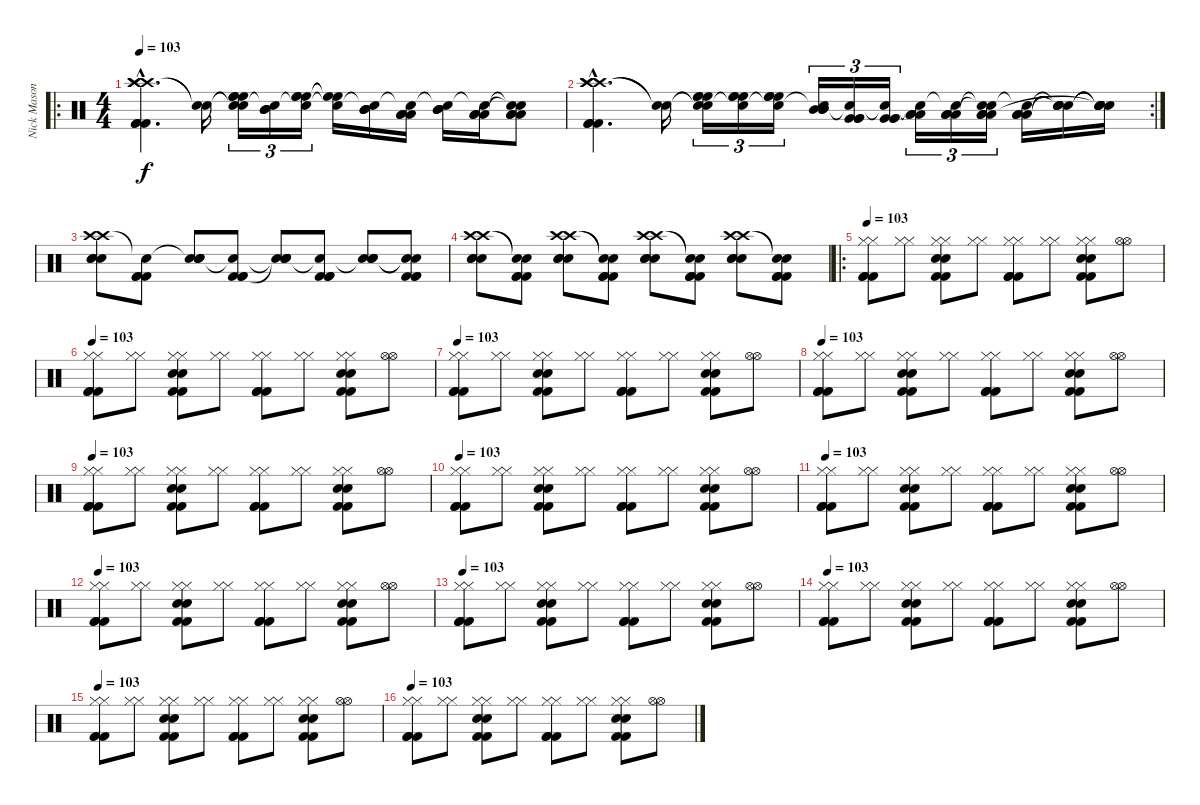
\track ("Nick Mason" "Nick Mason") {instrument percussion}
\staff {score}
\articulation defaults
\ro
\ts (4 4)
\tempo 103
\clef neutral
\ks c
("Crash high (hit)"{hac} "Crash high (hit)"{hac} "Crash high (hit)"{hac} "Kick (hit) 2"{hac} "Kick (hit) 2"{hac} "Kick (hit) 2"{hac}).4{d dy f} ("Snare (hit)"{t} "Snare (hit)"{t}).16 ("Snare (hit)"{t} "Snare (hit)"{t} "High Floor Tom (hit)" "High Floor Tom (hit)" "High Floor Tom (hit)").16{tu (3 2)} ("Snare (hit)"{t} "Mid Tom (hit)" "Mid Tom (hit)" "Mid Tom (hit)").16{tu (3 2)} ("Snare (hit)"{t} "High Floor Tom (hit)" "High Floor Tom (hit)" "High Floor Tom (hit)").16{tu (3 2)} ("Snare (hit)"{t} "High Floor Tom (hit)"{t} "High Floor Tom (hit)"{t}).16 ("Snare (hit)"{t} "Mid Tom (hit)" "Mid Tom (hit)" "Mid Tom (hit)").16 ("Snare (hit)"{t} "Low Tom (hit)" "Low Tom (hit)" "Low Tom (hit)").16 ("Snare (hit)"{t} "Mid Tom (hit)" "Mid Tom (hit)" "Mid Tom (hit)").16 ("Snare (hit)"{t} "Low Tom (hit)" "Low Tom (hit)" "Low Tom (hit)").16 ("Snare (hit)"{t} "Snare (hit)"{t} "Low Floor Tom (hit)" "Low Floor Tom (hit)" "Low Floor Tom (hit)").8 |
\rc 2
("Crash high (hit)"{hac} "Crash high (hit)"{hac} "Crash high (hit)"{hac} "Kick (hit) 2"{hac} "Kick (hit) 2"{hac} "Kick (hit) 2"{hac}).4{d} ("Snare (hit)"{t} "Snare (hit)"{t}).16 ("Snare (hit)"{t} "Snare (hit)"{t} "High Floor Tom (hit)" "High Floor Tom (hit)" "High Floor Tom (hit)").16{tu (3 2)} ("Snare (hit)"{t} "High Floor Tom (hit)" "High Floor Tom (hit)" "High Floor Tom (hit)").16{tu (3 2)} ("Snare (hit)"{t} "High Floor Tom (hit)" "High Floor Tom (hit)" "High Floor Tom (hit)").16{tu (3 2)} ("Snare (hit)"{t} "Mid Tom (hit)" "Mid Tom (hit)" "Mid Tom (hit)").16{tu (3 2)} ("Snare (hit)"{t} "Very Low Tom (hit)" "Very Low Tom (hit)" "Very Low Tom (hit)").16{tu (3 2)} ("Snare (hit)"{t} "Very Low Tom (hit)" "Very Low Tom (hit)" "Very Low Tom (hit)").16{tu (3 2)} ("Snare (hit)"{t} "Low Tom (hit)" "Low Tom (hit)" "Low Tom (hit)").16{tu (3 2)} ("Snare (hit)"{t} "Low Tom (hit)" "Low Tom (hit)" "Low Tom (hit)").16{tu (3 2)} ("Snare (hit)"{t} "Snare (hit)"{t} "Low Floor Tom (hit)" "Low Floor Tom (hit)" "Low Floor Tom (hit)").16{tu (3 2)} ("Snare (hit)"{t} "Low Floor Tom (hit)" "Low Floor Tom (hit)" "Low Floor Tom (hit)").16 ("Snare (hit)"{t} "Snare (hit)"{t} "Snare (hit)"{t} "Snare (hit)"{t}).16 ("Snare (hit)"{t} "Snare (hit)"{t} "Snare (hit)"{t} "Snare (hit)"{t} "Snare (hit)"{t}).16 |
("Crash high (hit)" "Crash high (hit)" "Snare (hit) 2" "Snare (hit) 2" "Snare (hit) 2").8 ("Snare (hit)"{t} "Kick (hit) 2" "Kick (hit) 2" "Kick (hit) 2").8 ("Snare (hit)"{t} "Snare (hit) 2" "Snare (hit) 2" "Snare (hit) 2").8 ("Snare (hit)"{t} "Kick (hit) 2" "Kick (hit) 2" "Kick (hit) 2").8 ("Snare (hit)"{t} "Snare (hit)"{t} "Snare (hit) 2" "Snare (hit) 2" "Snare (hit) 2").8 ("Snare (hit)"{t} "Kick (hit) 2" "Kick (hit) 2" "Kick (hit) 2").8 ("Snare (hit)"{t} "Snare (hit) 2" "Snare (hit) 2" "Snare (hit) 2").8 ("Snare (hit)"{t} "Snare (hit)"{t} "Kick (hit) 2" "Kick (hit) 2" "Kick (hit) 2").8 |
("Crash high (hit)" "Crash high (hit)" "Snare (hit) 2" "Snare (hit) 2" "Snare (hit) 2").8 ("Snare (hit)"{t} "Snare (hit)"{t} "Kick (hit) 2" "Kick (hit) 2" "Kick (hit) 2").8 ("Crash high (hit)" "Crash high (hit)" "Snare (hit) 2" "Snare (hit) 2" "Snare (hit) 2").8 ("Snare (hit)"{t} "Snare (hit)"{t} "Kick (hit) 2" "Kick (hit) 2" "Kick (hit) 2").8 ("Crash high (hit)" "Crash high (hit)" "Snare (hit) 2" "Snare (hit) 2" "Snare (hit) 2").8 ("Snare (hit)"{t} "Snare (hit)"{t} "Kick (hit) 2" "Kick (hit) 2" "Kick (hit) 2").8 ("Crash high (hit)" "Crash high (hit)" "Snare (hit) 2" "Snare (hit) 2" "Snare (hit) 2").8 ("Snare (hit)"{t} "Snare (hit)"{t} "Kick (hit) 2" "Kick (hit) 2" "Kick (hit) 2").8 |
\ro
\tempo 103
("Hi-Hat (closed)" "Hi-Hat (closed)" "Kick (hit) 2" "Kick (hit) 2" "Kick (hit) 2").8 ("Hi-Hat (closed)" "Hi-Hat (closed)").8 ("Hi-Hat (closed)" "Hi-Hat (closed)" "Snare (hit) 2" "Snare (hit) 2" "Kick (hit) 2" "Kick (hit) 2").8 ("Hi-Hat (closed)" "Hi-Hat (closed)").8 ("Hi-Hat (closed)" "Hi-Hat (closed)" "Kick (hit) 2" "Kick (hit) 2" "Kick (hit) 2").8 ("Hi-Hat (closed)" "Hi-Hat (closed)").8 ("Hi-Hat (closed)" "Hi-Hat (closed)" "Snare (hit) 2" "Snare (hit) 2" "Kick (hit) 2" "Kick (hit) 2").8 ("Hi-Hat (open)" "Hi-Hat (open)").8 |
\tempo 103
("Hi-Hat (closed)" "Hi-Hat (closed)" "Kick (hit) 2" "Kick (hit) 2" "Kick (hit) 2").8 ("Hi-Hat (closed)" "Hi-Hat (closed)").8 ("Hi-Hat (closed)" "Hi-Hat (closed)" "Snare (hit) 2" "Snare (hit) 2" "Kick (hit) 2" "Kick (hit) 2").8 ("Hi-Hat (closed)" "Hi-Hat (closed)").8 ("Hi-Hat (closed)" "Hi-Hat (closed)" "Kick (hit) 2" "Kick (hit) 2" "Kick (hit) 2").8 ("Hi-Hat (closed)" "Hi-Hat (closed)").8 ("Hi-Hat (closed)" "Hi-Hat (closed)" "Snare (hit) 2" "Snare (hit) 2" "Kick (hit) 2" "Kick (hit) 2").8 ("Hi-Hat (open)" "Hi-Hat (open)").8 |
\tempo 103
("Hi-Hat (closed)" "Hi-Hat (closed)" "Kick (hit) 2" "Kick (hit) 2" "Kick (hit) 2").8 ("Hi-Hat (closed)" "Hi-Hat (closed)").8 ("Hi-Hat (closed)" "Hi-Hat (closed)" "Snare (hit) 2" "Snare (hit) 2" "Kick (hit) 2" "Kick (hit) 2").8 ("Hi-Hat (closed)" "Hi-Hat (closed)").8 ("Hi-Hat (closed)" "Hi-Hat (closed)" "Kick (hit) 2" "Kick (hit) 2" "Kick (hit) 2").8 ("Hi-Hat (closed)" "Hi-Hat (closed)").8 ("Hi-Hat (closed)" "Hi-Hat (closed)" "Snare (hit) 2" "Snare (hit) 2" "Kick (hit) 2" "Kick (hit) 2").8 ("Hi-Hat (open)" "Hi-Hat (open)").8 |
\tempo 103
("Hi-Hat (closed)" "Hi-Hat (closed)" "Kick (hit) 2" "Kick (hit) 2" "Kick (hit) 2").8 ("Hi-Hat (closed)" "Hi-Hat (closed)").8 ("Hi-Hat (closed)" "Hi-Hat (closed)" "Snare (hit) 2" "Snare (hit) 2" "Kick (hit) 2" "Kick (hit) 2").8 ("Hi-Hat (closed)" "Hi-Hat (closed)").8 ("Hi-Hat (closed)" "Hi-Hat (closed)" "Kick (hit) 2" "Kick (hit) 2" "Kick (hit) 2").8 ("Hi-Hat (closed)" "Hi-Hat (closed)").8 ("Hi-Hat (closed)" "Hi-Hat (closed)" "Snare (hit) 2" "Snare (hit) 2" "Kick (hit) 2" "Kick (hit) 2").8 ("Hi-Hat (open)" "Hi-Hat (open)").8 |
\tempo 103
("Hi-Hat (closed)" "Hi-Hat (closed)" "Kick (hit) 2" "Kick (hit) 2" "Kick (hit) 2").8 ("Hi-Hat (closed)" "Hi-Hat (closed)").8 ("Hi-Hat (closed)" "Hi-Hat (closed)" "Snare (hit) 2" "Snare (hit) 2" "Kick (hit) 2" "Kick (hit) 2").8 ("Hi-Hat (closed)" "Hi-Hat (closed)").8 ("Hi-Hat (closed)" "Hi-Hat (closed)" "Kick (hit) 2" "Kick (hit) 2" "Kick (hit) 2").8 ("Hi-Hat (closed)" "Hi-Hat (closed)").8 ("Hi-Hat (closed)" "Hi-Hat (closed)" "Snare (hit) 2" "Snare (hit) 2" "Kick (hit) 2" "Kick (hit) 2").8 ("Hi-Hat (open)" "Hi-Hat (open)").8 |
\tempo 103
("Hi-Hat (closed)" "Hi-Hat (closed)" "Kick (hit) 2" "Kick (hit) 2" "Kick (hit) 2").8 ("Hi-Hat (closed)" "Hi-Hat (closed)").8 ("Hi-Hat (closed)" "Hi-Hat (closed)" "Snare (hit) 2" "Snare (hit) 2" "Kick (hit) 2" "Kick (hit) 2").8 ("Hi-Hat (closed)" "Hi-Hat (closed)").8 ("Hi-Hat (closed)" "Hi-Hat (closed)" "Kick (hit) 2" "Kick (hit) 2" "Kick (hit) 2").8 ("Hi-Hat (closed)" "Hi-Hat (closed)").8 ("Hi-Hat (closed)" "Hi-Hat (closed)" "Snare (hit) 2" "Snare (hit) 2" "Kick (hit) 2" "Kick (hit) 2").8 ("Hi-Hat (open)" "Hi-Hat (open)").8 |
\tempo 103
("Hi-Hat (closed)" "Hi-Hat (closed)" "Kick (hit) 2" "Kick (hit) 2" "Kick (hit) 2").8 ("Hi-Hat (closed)" "Hi-Hat (closed)").8 ("Hi-Hat (closed)" "Hi-Hat (closed)" "Snare (hit) 2" "Snare (hit) 2" "Kick (hit) 2" "Kick (hit) 2").8 ("Hi-Hat (closed)" "Hi-Hat (closed)").8 ("Hi-Hat (closed)" "Hi-Hat (closed)" "Kick (hit) 2" "Kick (hit) 2" "Kick (hit) 2").8 ("Hi-Hat (closed)" "Hi-Hat (closed)").8 ("Hi-Hat (closed)" "Hi-Hat (closed)" "Snare (hit) 2" "Snare (hit) 2" "Kick (hit) 2" "Kick (hit) 2").8 ("Hi-Hat (open)" "Hi-Hat (open)").8 |
\tempo 103
("Hi-Hat (closed)" "Hi-Hat (closed)" "Kick (hit) 2" "Kick (hit) 2" "Kick (hit) 2").8 ("Hi-Hat (closed)" "Hi-Hat (closed)").8 ("Hi-Hat (closed)" "Hi-Hat (closed)" "Snare (hit) 2" "Snare (hit) 2" "Kick (hit) 2" "Kick (hit) 2").8 ("Hi-Hat (closed)" "Hi-Hat (closed)").8 ("Hi-Hat (closed)" "Hi-Hat (closed)" "Kick (hit) 2" "Kick (hit) 2" "Kick (hit) 2").8 ("Hi-Hat (closed)" "Hi-Hat (closed)").8 ("Hi-Hat (closed)" "Hi-Hat (closed)" "Snare (hit) 2" "Snare (hit) 2" "Kick (hit) 2" "Kick (hit) 2").8 ("Hi-Hat (open)" "Hi-Hat (open)").8 |
\tempo 103
("Hi-Hat (closed)" "Hi-Hat (closed)" "Kick (hit) 2" "Kick (hit) 2" "Kick (hit) 2").8 ("Hi-Hat (closed)" "Hi-Hat (closed)").8 ("Hi-Hat (closed)" "Hi-Hat (closed)" "Snare (hit) 2" "Snare (hit) 2" "Kick (hit) 2" "Kick (hit) 2").8 ("Hi-Hat (closed)" "Hi-Hat (closed)").8 ("Hi-Hat (closed)" "Hi-Hat (closed)" "Kick (hit) 2" "Kick (hit) 2" "Kick (hit) 2").8 ("Hi-Hat (closed)" "Hi-Hat (closed)").8 ("Hi-Hat (closed)" "Hi-Hat (closed)" "Snare (hit) 2" "Snare (hit) 2" "Kick (hit) 2" "Kick (hit) 2").8 ("Hi-Hat (open)" "Hi-Hat (open)").8 |
\tempo 103
("Hi-Hat (closed)" "Hi-Hat (closed)" "Kick (hit) 2" "Kick (hit) 2" "Kick (hit) 2").8 ("Hi-Hat (closed)" "Hi-Hat (closed)").8 ("Hi-Hat (closed)" "Hi-Hat (closed)" "Snare (hit) 2" "Snare (hit) 2" "Kick (hit) 2" "Kick (hit) 2").8 ("Hi-Hat (closed)" "Hi-Hat (closed)").8 ("Hi-Hat (closed)" "Hi-Hat (closed)" "Kick (hit) 2" "Kick (hit) 2" "Kick (hit) 2").8 ("Hi-Hat (closed)" "Hi-Hat (closed)").8 ("Hi-Hat (closed)" "Hi-Hat (closed)" "Snare (hit) 2" "Snare (hit) 2" "Kick (hit) 2" "Kick (hit) 2").8 ("Hi-Hat (open)" "Hi-Hat (open)").8 |
\tempo 103
("Hi-Hat (closed)" "Hi-Hat (closed)" "Kick (hit) 2" "Kick (hit) 2" "Kick (hit) 2").8 ("Hi-Hat (closed)" "Hi-Hat (closed)").8 ("Hi-Hat (closed)" "Hi-Hat (closed)" "Snare (hit) 2" "Snare (hit) 2" "Kick (hit) 2" "Kick (hit) 2").8 ("Hi-Hat (closed)" "Hi-Hat (closed)").8 ("Hi-Hat (closed)" "Hi-Hat (closed)" "Kick (hit) 2" "Kick (hit) 2" "Kick (hit) 2").8 ("Hi-Hat (closed)" "Hi-Hat (closed)").8 ("Hi-Hat (closed)" "Hi-Hat (closed)" "Snare (hit) 2" "Snare (hit) 2" "Kick (hit) 2" "Kick (hit) 2").8 ("Hi-Hat (open)" "Hi-Hat (open)").8 |
\tempo 103
("Hi-Hat (closed)" "Hi-Hat (closed)" "Kick (hit) 2" "Kick (hit) 2" "Kick (hit) 2").8 ("Hi-Hat (closed)" "Hi-Hat (closed)").8 ("Hi-Hat (closed)" "Hi-Hat (closed)" "Snare (hit) 2" "Snare (hit) 2" "Kick (hit) 2" "Kick (hit) 2").8 ("Hi-Hat (closed)" "Hi-Hat (closed)").8 ("Hi-Hat (closed)" "Hi-Hat (closed)" "Kick (hit) 2" "Kick (hit) 2" "Kick (hit) 2").8 ("Hi-Hat (closed)" "Hi-Hat (closed)").8 ("Hi-Hat (closed)" "Hi-Hat (closed)" "Snare (hit) 2" "Snare (hit) 2" "Kick (hit) 2" "Kick (hit) 2").8 ("Hi-Hat (open)" "Hi-Hat (open)").8
